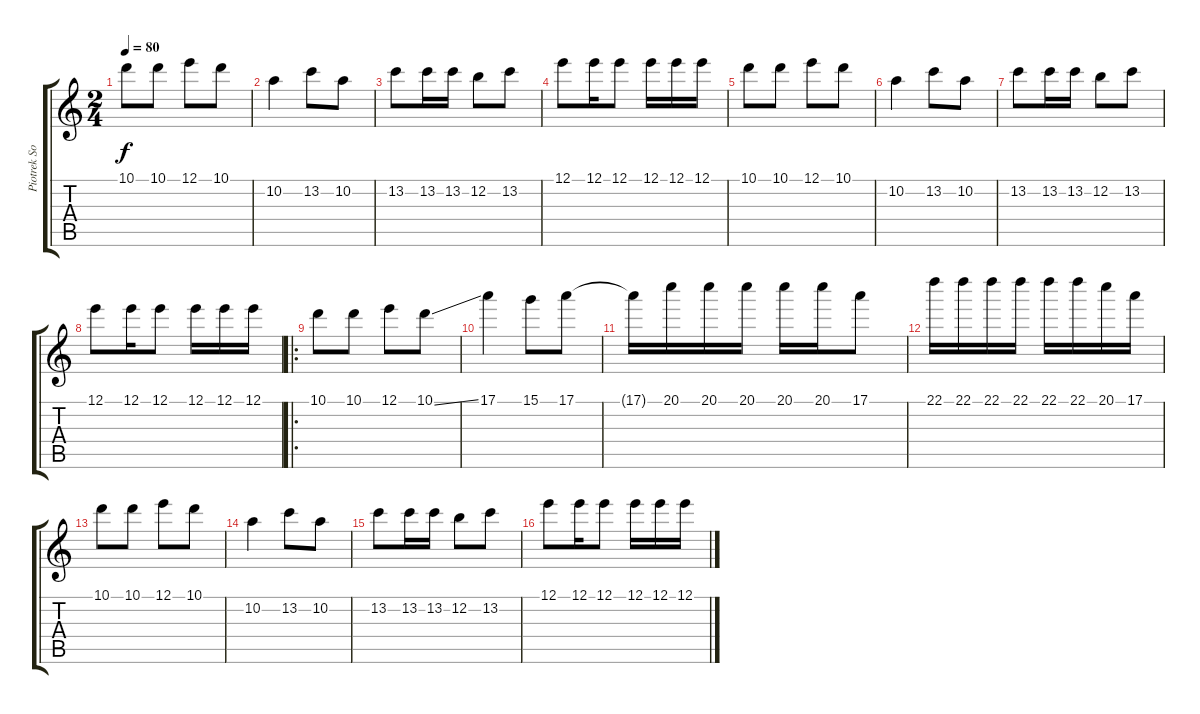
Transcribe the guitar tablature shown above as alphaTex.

\track ("Piotrek Solo" "Piotrek So") {instrument distortionguitar}
\staff {score tabs}
\tuning (E4 B3 G3 D3 A2 E2) {hide}
\ts (2 4)
\tempo 80
\clef g2
\ks c
10.1.8{dy f instrument distortionguitar} 10.1.8 12.1.8 10.1.8 |
10.2.4 13.2.8 10.2.8 |
13.2.8 13.2.16 13.2.16 12.2.8 13.2.8 |
12.1.8 12.1.16 12.1.8 12.1.16 12.1.16 12.1.16 |
10.1.8 10.1.8 12.1.8 10.1.8 |
10.2.4 13.2.8 10.2.8 |
13.2.8 13.2.16 13.2.16 12.2.8 13.2.8 |
12.1.8 12.1.16 12.1.8 12.1.16 12.1.16 12.1.16 |
\ro
10.1.8 10.1.8 12.1.8 10.1{ss}.8 |
17.1.4 15.1.8 17.1.8 |
17.1{t}.16 20.1.16 20.1.16 20.1.16 20.1.16 20.1.16 17.1.8 |
22.1.16 22.1.16 22.1.16 22.1.16 22.1.16 22.1.16 20.1.16 17.1.16 |
10.1.8 10.1.8 12.1.8 10.1.8 |
10.2.4 13.2.8 10.2.8 |
13.2.8 13.2.16 13.2.16 12.2.8 13.2.8 |
12.1.8 12.1.16 12.1.8 12.1.16 12.1.16 12.1.16
